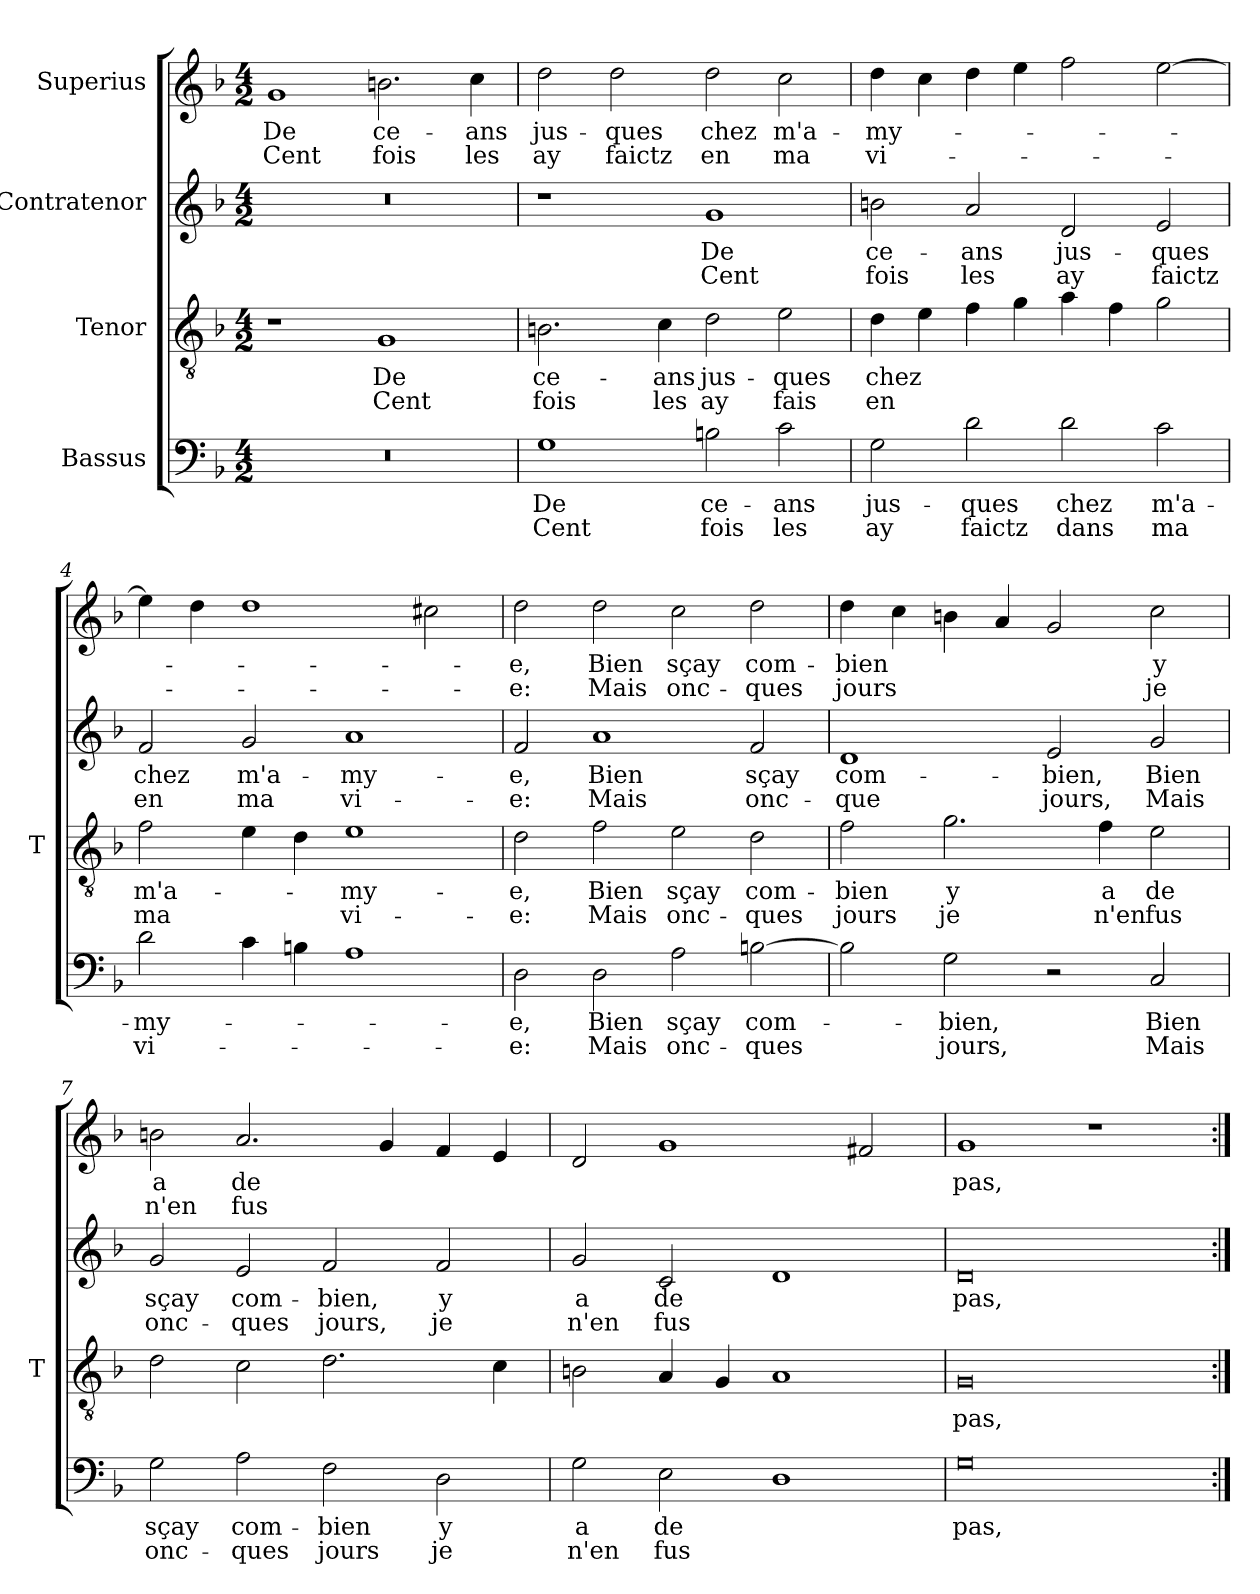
**kern	**text	**text	**kern	**text	**text	**kern	**text	**text	**kern	**text	**text
*part4	*part4	*part4	*part3	*part3	*part3	*part2	*part2	*part2	*part1	*part1	*part1
*staff4	*staff4	*staff4	*staff3	*staff3	*staff3	*staff2	*staff2	*staff2	*staff1	*staff1	*staff1
*I"Bassus	*	*	*I"Tenor	*	*	*I"Contratenor	*	*	*I"Superius	*	*
*	*	*	*I'T	*	*	*	*	*	*	*	*
*clefF4	*	*	*clefGv2	*	*	*clefG2	*	*	*clefG2	*	*
*k[b-]	*	*	*k[b-]	*	*	*k[b-]	*	*	*k[b-]	*	*
*M4/2	*	*	*M4/2	*	*	*M4/2	*	*	*M4/2	*	*
=1	=1	=1	=1	=1	=1	=1	=1	=1	=1	=1	=1
0r	.	.	1r	.	.	0r	.	.	1g	-De	-Cent
.	.	.	1G	-De	-Cent	.	.	.	2.b	ce-	-fois
.	.	.	.	.	.	.	.	.	4cc	-ans	-les
=2	=2	=2	=2	=2	=2	=2	=2	=2	=2	=2	=2
1G	-De	-Cent	2.Bn	ce-	-fois	1r	.	.	2dd	jus-	-ay
.	.	.	.	.	.	.	.	.	2dd	-ques	-faictz
.	.	.	4c	-ans	-les	.	.	.	.	.	.
2Bn	ce-	-fois	2d	jus-	-ay	1g	-De	-Cent	2dd	-chez	-en
2c	-ans	-les	2e	-ques	-fais	.	.	.	2cc	m'a-	-ma
=3	=3	=3	=3	=3	=3	=3	=3	=3	=3	=3	=3
2G	jus-	-ay	4d	-chez	-en	2bn	ce-	-fois	4dd	my-	vi-
.	.	.	4e	.	.	.	.	.	4cc	.	.
2d	-ques	-faictz	4f	.	.	2a	-ans	-les	4dd	.	.
.	.	.	4g	.	.	.	.	.	4ee	.	.
2d	-chez	-dans	4a	.	.	2d	jus-	-ay	2ff	.	.
.	.	.	4f	.	.	.	.	.	.	.	.
2c	m'a-	-ma	2g	.	.	2e	-ques	-faictz	[2ee	.	.
=4	=4	=4	=4	=4	=4	=4	=4	=4	=4	=4	=4
2d	my-	vi-	2f	m'a-	-ma	2f	-chez	-en	4ee]	.	.
.	.	.	.	.	.	.	.	.	4dd	.	.
4c	.	.	4e	.	.	2g	m'a-	-ma	1dd	.	.
4Bn	.	.	4d	.	.	.	.	.	.	.	.
1A	.	.	1e	my-	vi-	1a	my-	vi-	.	.	.
.	.	.	.	.	.	.	.	.	2cc#X	.	.
=5	=5	=5	=5	=5	=5	=5	=5	=5	=5	=5	=5
2D	-e,	-e:	2d	-e,	-e:	2f	-e,	-e:	2dd	-e,	-e:
2D	-Bien	-Mais	2f	-Bien	-Mais	1a	-Bien	-Mais	2dd	-Bien	-Mais
2A	-sçay	onc-	2e	-sçay	onc-	.	.	.	2cc	-sçay	onc-
[2Bn	com-	-ques	2d	com-	-ques	2f	-sçay	onc-	2dd	com-	-ques
=6	=6	=6	=6	=6	=6	=6	=6	=6	=6	=6	=6
2B]	.	.	2f	-bien	-jours	1d	com-	-que	4dd	-bien	-jours
.	.	.	.	.	.	.	.	.	4cc	.	.
2G	-bien,	-jours,	2.g	-y	-je	.	.	.	4b	.	.
.	.	.	.	.	.	.	.	.	4a	.	.
2r	.	.	.	.	.	2e	-bien,	-jours,	2g	.	.
.	.	.	4f	-a	-n'en	.	.	.	.	.	.
2C	-Bien	-Mais	2e	-de	-fus	2g	-Bien	-Mais	2cc	-y	-je
=7	=7	=7	=7	=7	=7	=7	=7	=7	=7	=7	=7
2G	-sçay	onc-	2d	.	.	2g	-sçay	onc-	2b	-a	-n'en
2A	com-	-ques	2c	.	.	2e	com-	-ques	2.a	-de	-fus
2F	-bien	-jours	2.d	.	.	2f	-bien,	-jours,	.	.	.
.	.	.	.	.	.	.	.	.	4g	.	.
2D	-y	-je	.	.	.	2f	-y	-je	4f	.	.
.	.	.	4c	.	.	.	.	.	4e	.	.
=8	=8	=8	=8	=8	=8	=8	=8	=8	=8	=8	=8
2G	-a	-n'en	2Bn	.	.	2g	-a	-n'en	2d	.	.
2E	-de	-fus	4A	.	.	2c	-de	-fus	1g	.	.
.	.	.	4G	.	.	.	.	.	.	.	.
1D	.	.	1A	.	.	1d	.	.	.	.	.
.	.	.	.	.	.	.	.	.	2f#X	.	.
=9	=9	=9	=9	=9	=9	=9	=9	=9	=9	=9	=9
0G	-pas,	.	0G	-pas,	.	0d	-pas,	.	1g	-pas,	.
.	.	.	.	.	.	.	.	.	1r	.	.
=:|!	=:|!	=:|!	=:|!	=:|!	=:|!	=:|!	=:|!	=:|!	=:|!	=:|!	=:|!
*-	*-	*-	*-	*-	*-	*-	*-	*-	*-	*-	*-
